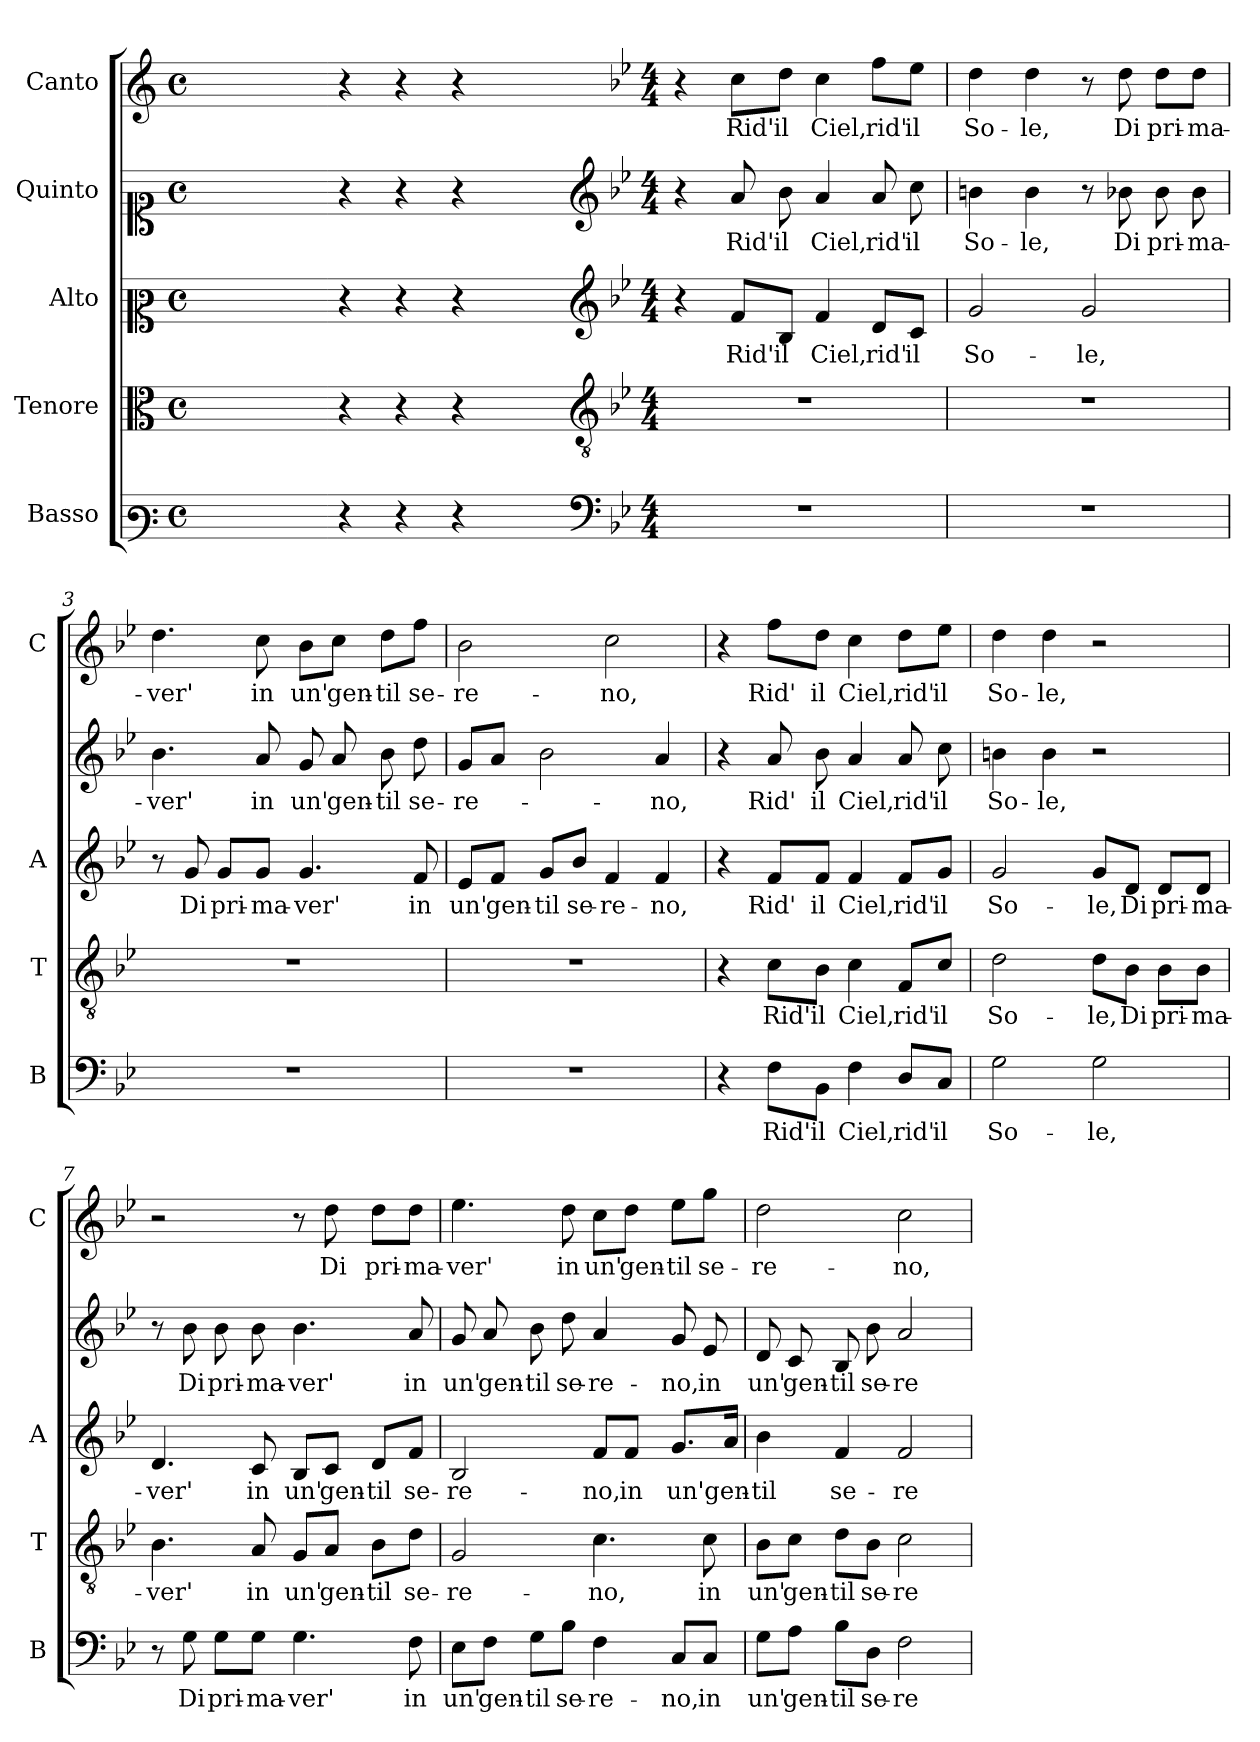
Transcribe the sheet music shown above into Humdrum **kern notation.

**kern	**text	**kern	**text	**kern	**text	**kern	**text	**kern	**text
*part5	*part5	*part4	*part4	*part3	*part3	*part2	*part2	*part1	*part1
*staff5	*staff5	*staff4	*staff4	*staff3	*staff3	*staff2	*staff2	*staff1	*staff1
*I"Basso	*	*I"Tenore	*	*I"Alto	*	*I"Quinto	*	*I"Canto	*
*I'B	*	*I'T	*	*I'A	*	*	*	*I'C	*
*clefF3	*	*clefC3	*	*clefC2	*	*clefC1	*	*clefG2	*
*k[]	*	*k[]	*	*k[]	*	*k[]	*	*k[]	*
*C:	*	*C:	*	*C:	*	*C:	*	*C:	*
*M4/4	*	*M4/4	*	*M4/4	*	*M4/4	*	*M4/4	*
*met(c)	*	*met(c)	*	*met(c)	*	*met(c)	*	*met(c)	*
=	=	=	=	=	=	=	=	=	=
1ryy	.	1ryy	.	1ryy	.	1ryy	.	1ryy	.
=1X-	=1X-	=1X-	=1X-	=1X-	=1X-	=1X-	=1X-	=1X-	=1X-
4r	.	4r	.	4r	.	4r	.	4r	.
4r	.	4r	.	4r	.	4r	.	4r	.
4r	.	4r	.	4r	.	4r	.	4r	.
4ryy	.	4ryy	.	4ryy	.	4ryy	.	4ryy	.
=1-	=1-	=1-	=1-	=1-	=1-	=1-	=1-	=1-	=1-
*clefF4	*	*clefGv2	*	*clefG2	*	*clefG2	*	*	*
*k[b-e-]	*	*k[b-e-]	*	*k[b-e-]	*	*k[b-e-]	*	*k[b-e-]	*
*B-:	*	*B-:	*	*B-:	*	*B-:	*	*B-:	*
*M4/4	*	*M4/4	*	*M4/4	*	*M4/4	*	*M4/4	*
1r	.	1r	.	4r	.	4r	.	4r	.
!	!	!	!	!	!LO:LY:b	!	!LO:LY:b	!	!LO:LY:b
.	.	.	.	8f/L	Rid'	8a/	Rid'	8cc\L	Rid'
!	!	!	!	!	!LO:LY:b	!	!LO:LY:b	!	!LO:LY:b
.	.	.	.	8B-/J	il	8b-\	il	8dd\J	il
!	!	!	!	!	!LO:LY:b	!	!LO:LY:b	!	!LO:LY:b
.	.	.	.	4f/	Ciel,	4a/	Ciel,	4cc\	Ciel,
!	!	!	!	!	!LO:LY:b	!	!LO:LY:b	!	!LO:LY:b
.	.	.	.	8d/L	rid'	8a/	rid'	8ff\L	rid'
!	!	!	!	!	!LO:LY:b	!	!LO:LY:b	!	!LO:LY:b
.	.	.	.	8c/J	il	8cc\	il	8ee-\J	il
=2	=2	=2	=2	=2	=2	=2	=2	=2	=2
!	!	!	!	!	!LO:LY:b	!	!LO:LY:b	!	!LO:LY:b
1r	.	1r	.	2g/	So-	4bn\	So-	4dd\	So-
!	!	!	!	!	!	!	!LO:LY:b	!	!LO:LY:b
.	.	.	.	.	.	4b\	-le,	4dd\	-le,
!	!	!	!	!	!LO:LY:b	!	!	!	!
.	.	.	.	2g/	-le,	8r	.	8r	.
!	!	!	!	!	!	!	!LO:LY:b	!	!LO:LY:b
.	.	.	.	.	.	8b-X\	Di	8dd\	Di
!	!	!	!	!	!	!	!LO:LY:b	!	!LO:LY:b
.	.	.	.	.	.	8b-\	pri-	8dd\L	pri-
!	!	!	!	!	!	!	!LO:LY:b	!	!LO:LY:b
.	.	.	.	.	.	8b-\	-ma-	8dd\J	-ma-
=3	=3	=3	=3	=3	=3	=3	=3	=3	=3
!	!	!	!	!	!	!	!LO:LY:b	!	!LO:LY:b
1r	.	1r	.	8r	.	4.b-\	-ver'	4.dd\	-ver'
!	!	!	!	!	!LO:LY:b	!	!	!	!
.	.	.	.	8g/	Di	.	.	.	.
!	!	!	!	!	!LO:LY:b	!	!	!	!
.	.	.	.	8g/L	pri-	.	.	.	.
!	!	!	!	!	!LO:LY:b	!	!LO:LY:b	!	!LO:LY:b
.	.	.	.	8g/J	-ma-	8a/	in	8cc\	in
!	!	!	!	!	!LO:LY:b	!	!LO:LY:b	!	!LO:LY:b
.	.	.	.	4.g/	-ver'	8g/	un'	8b-\L	un'
!	!	!	!	!	!	!	!LO:LY:b	!	!LO:LY:b
.	.	.	.	.	.	8a/	gen-	8cc\J	gen-
!	!	!	!	!	!	!	!LO:LY:b	!	!LO:LY:b
.	.	.	.	.	.	8b-\	-til	8dd\L	-til
!	!	!	!	!	!LO:LY:b	!	!LO:LY:b	!	!LO:LY:b
.	.	.	.	8f/	in	8dd\	se-	8ff\J	se-
=4	=4	=4	=4	=4	=4	=4	=4	=4	=4
!	!	!	!	!	!LO:LY:b	!	!LO:LY:b	!	!LO:LY:b
1r	.	1r	.	8e-/L	un'	8g/L	-re-	2b-\	-re-
!	!	!	!	!	!LO:LY:b	!	!	!	!
.	.	.	.	8f/J	gen-	8a/J	.	.	.
!	!	!	!	!	!LO:LY:b	!	!	!	!
.	.	.	.	8g/L	-til	2b-\	.	.	.
!	!	!	!	!	!LO:LY:b	!	!	!	!
.	.	.	.	8b-/J	se-	.	.	.	.
!	!	!	!	!	!LO:LY:b	!	!	!	!LO:LY:b
.	.	.	.	4f/	-re-	.	.	2cc\	-no,
!	!	!	!	!	!LO:LY:b	!	!LO:LY:b	!	!
.	.	.	.	4f/	-no,	4a/	-no,	.	.
!!LO:LB:g=z
=5	=5	=5	=5	=5	=5	=5	=5	=5	=5
4r	.	4r	.	4r	.	4r	.	4r	.
!	!LO:LY:b	!	!LO:LY:b	!	!LO:LY:b	!	!LO:LY:b	!	!LO:LY:b
8F\L	Rid'	8c\L	Rid'	8f/L	Rid'	8a/	Rid'	8ff\L	Rid'
!	!LO:LY:b	!	!LO:LY:b	!	!LO:LY:b	!	!LO:LY:b	!	!LO:LY:b
8BB-\J	il	8B-\J	il	8f/J	il	8b-\	il	8dd\J	il
!	!LO:LY:b	!	!LO:LY:b	!	!LO:LY:b	!	!LO:LY:b	!	!LO:LY:b
4F\	Ciel,	4c\	Ciel,	4f/	Ciel,	4a/	Ciel,	4cc\	Ciel,
!	!LO:LY:b	!	!LO:LY:b	!	!LO:LY:b	!	!LO:LY:b	!	!LO:LY:b
8D/L	rid'	8F/L	rid'	8f/L	rid'	8a/	rid'	8dd\L	rid'
!	!LO:LY:b	!	!LO:LY:b	!	!LO:LY:b	!	!LO:LY:b	!	!LO:LY:b
8C/J	il	8c/J	il	8g/J	il	8cc\	il	8ee-\J	il
=6	=6	=6	=6	=6	=6	=6	=6	=6	=6
!	!LO:LY:b	!	!LO:LY:b	!	!LO:LY:b	!	!LO:LY:b	!	!LO:LY:b
2G\	So-	2d\	So-	2g/	So-	4bn\	So-	4dd\	So-
!	!	!	!	!	!	!	!LO:LY:b	!	!LO:LY:b
.	.	.	.	.	.	4b\	-le,	4dd\	-le,
!	!LO:LY:b	!	!LO:LY:b	!	!LO:LY:b	!	!	!	!
2G\	-le,	8d\L	-le,	8g/L	-le,	2r	.	2r	.
!	!	!	!LO:LY:b	!	!LO:LY:b	!	!	!	!
.	.	8B-\J	Di	8d/J	Di	.	.	.	.
!	!	!	!LO:LY:b	!	!LO:LY:b	!	!	!	!
.	.	8B-\L	pri-	8d/L	pri-	.	.	.	.
!	!	!	!LO:LY:b	!	!LO:LY:b	!	!	!	!
.	.	8B-\J	-ma-	8d/J	-ma-	.	.	.	.
=7	=7	=7	=7	=7	=7	=7	=7	=7	=7
!	!	!	!LO:LY:b	!	!LO:LY:b	!	!	!	!
8r	.	4.B-\	-ver'	4.d/	-ver'	8r	.	2r	.
!	!LO:LY:b	!	!	!	!	!	!LO:LY:b	!	!
8G\	Di	.	.	.	.	8b-\	Di	.	.
!	!LO:LY:b	!	!	!	!	!	!LO:LY:b	!	!
8G\L	pri-	.	.	.	.	8b-\	pri-	.	.
!	!LO:LY:b	!	!LO:LY:b	!	!LO:LY:b	!	!LO:LY:b	!	!
8G\J	-ma-	8A/	in	8c/	in	8b-\	-ma-	.	.
!	!LO:LY:b	!	!LO:LY:b	!	!LO:LY:b	!	!LO:LY:b	!	!
4.G\	-ver'	8G/L	un'	8B-/L	un'	4.b-\	-ver'	8r	.
!	!	!	!LO:LY:b	!	!LO:LY:b	!	!	!	!LO:LY:b
.	.	8A/J	gen-	8c/J	gen-	.	.	8dd\	Di
!	!	!	!LO:LY:b	!	!LO:LY:b	!	!	!	!LO:LY:b
.	.	8B-\L	-til	8d/L	-til	.	.	8dd\L	pri-
!	!LO:LY:b	!	!LO:LY:b	!	!LO:LY:b	!	!LO:LY:b	!	!LO:LY:b
8F\	in	8d\J	se-	8f/J	se-	8a/	in	8dd\J	-ma-
=8	=8	=8	=8	=8	=8	=8	=8	=8	=8
!	!LO:LY:b	!	!LO:LY:b	!	!LO:LY:b	!	!LO:LY:b	!	!LO:LY:b
8E-\L	un'	2G/	-re-	2B-/	-re-	8g/	un'	4.ee-\	-ver'
!	!LO:LY:b	!	!	!	!	!	!LO:LY:b	!	!
8F\J	gen-	.	.	.	.	8a/	gen-	.	.
!	!LO:LY:b	!	!	!	!	!	!LO:LY:b	!	!
8G\L	-til	.	.	.	.	8b-\	-til	.	.
!	!LO:LY:b	!	!	!	!	!	!LO:LY:b	!	!LO:LY:b
8B-\J	se-	.	.	.	.	8dd\	se-	8dd\	in
!	!LO:LY:b	!	!LO:LY:b	!	!LO:LY:b	!	!LO:LY:b	!	!LO:LY:b
4F\	-re-	4.c\	-no,	8f/L	-no,	4a/	-re-	8cc\L	un'
!	!	!	!	!	!LO:LY:b	!	!	!	!LO:LY:b
.	.	.	.	8f/J	in	.	.	8dd\J	gen-
!	!LO:LY:b	!	!	!	!LO:LY:b	!	!LO:LY:b	!	!LO:LY:b
8C/L	-no,	.	.	8.g/L	un'	8g/	-no,	8ee-\L	-til
!	!LO:LY:b	!	!LO:LY:b	!	!	!	!LO:LY:b	!	!LO:LY:b
8C/J	in	8c\	in	.	.	8e-/	in	8gg\J	se-
!	!	!	!	!	!LO:LY:b	!	!	!	!
.	.	.	.	16a/Jk	gen-	.	.	.	.
!!LO:LB:g=z
=9	=9	=9	=9	=9	=9	=9	=9	=9	=9
!	!LO:LY:b	!	!LO:LY:b	!	!LO:LY:b	!	!LO:LY:b	!	!LO:LY:b
8G\L	un'	8B-\L	un'	4b-\	-til	8d/	un'	2dd\	-re-
!	!LO:LY:b	!	!LO:LY:b	!	!	!	!LO:LY:b	!	!
8A\J	gen-	8c\J	gen-	.	.	8c/	gen-	.	.
!	!LO:LY:b	!	!LO:LY:b	!	!LO:LY:b	!	!LO:LY:b	!	!
8B-\L	-til	8d\L	-til	4f/	se-	8B-/	-til	.	.
!	!LO:LY:b	!	!LO:LY:b	!	!	!	!LO:LY:b	!	!
8D\J	se-	8B-\J	se-	.	.	8b-\	se-	.	.
!	!LO:LY:b	!	!LO:LY:b	!	!LO:LY:b	!	!LO:LY:b	!	!LO:LY:b
2F\	-re-	2c\	-re-	2f/	-re-	2a/	-re-	2cc\	-no,
=	=	=	=	=	=	=	=	=	=
*-	*-	*-	*-	*-	*-	*-	*-	*-	*-
